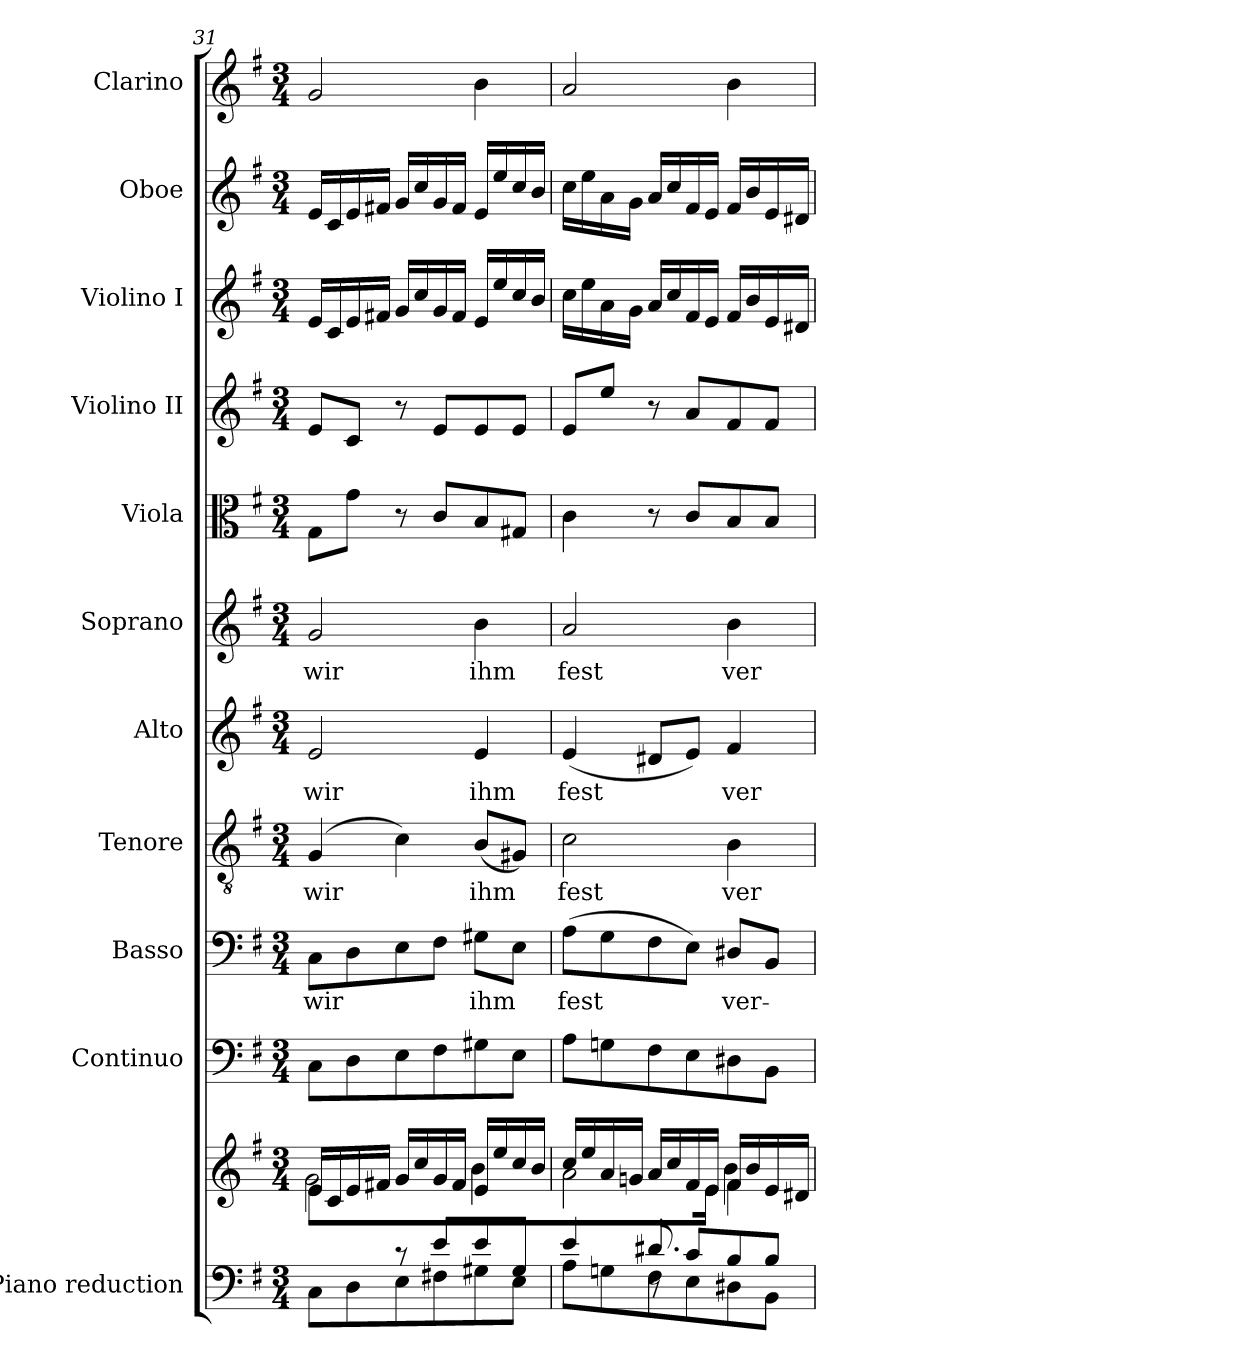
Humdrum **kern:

**kern	**kern	**kern	**kern	**text	**kern	**text	**kern	**text	**kern	**text	**kern	**kern	**kern	**kern	**kern
*part11	*part11	*part10	*part9	*part9	*part8	*part8	*part7	*part7	*part6	*part6	*part5	*part4	*part3	*part2	*part1
*staff12	*staff11	*staff10	*staff9	*staff9	*staff8	*staff8	*staff7	*staff7	*staff6	*staff6	*staff5	*staff4	*staff3	*staff2	*staff1
*I"Piano reduction	*	*I"Continuo	*I"Basso	*	*I"Tenore	*	*I"Alto	*	*I"Soprano	*	*I"Viola	*I"Violino II	*I"Violino I	*I"Oboe	*I"Clarino
*I'Pno	*	*	*	*	*	*	*	*	*	*	*	*	*	*I'Ob	*
*clefF4	*clefG2	*clefF4	*clefF4	*	*clefGv2	*	*clefG2	*	*clefG2	*	*clefC3	*clefG2	*clefG2	*clefG2	*clefG2
*k[f#]	*k[f#]	*k[f#]	*k[f#]	*	*k[f#]	*	*k[f#]	*	*k[f#]	*	*k[f#]	*k[f#]	*k[f#]	*k[f#]	*k[f#]
*M3/4	*M3/4	*M3/4	*M3/4	*	*M3/4	*	*M3/4	*	*M3/4	*	*M3/4	*M3/4	*M3/4	*M3/4	*M3/4
=31	=31	=31	=31	=31	=31	=31	=31	=31	=31	=31	=31	=31	=31	=31	=31
*^	*^	*	*	*	*	*	*	*	*	*	*	*	*	*	*
*	*	*	*^	*	*	*	*	*	*	*	*	*	*	*	*	*	*
!	!	!	!	!	!	!	!LO:LY:b	!	!LO:LY:b	!	!LO:LY:b	!	!LO:LY:b	!	!	!	!	!
8ryy	8C\L	16e/LL	2g\	8e\L	8C\L	8C\L	wir	(4G/	wir	2e/	wir	2g/	wir	8G\L	8e/L	16e/LL	16e/LL	2g/
.	.	16c/	.	.	.	.	.	.	.	.	.	.	.	.	.	16c/	16c/	.
8G/J	8D\	16e/	.	2ryy	8D\	8D\	.	.	.	.	.	.	.	8g\J	8c/J	16e/	16e/	.
.	.	16f#X/JJ	.	.	.	.	.	.	.	.	.	.	.	.	.	16f#X/JJ	16f#X/JJ	.
8r	8E\	16g/LL	.	.	8E\	8E\	.	4c\)	.	.	.	.	.	8r	8r	16g/LL	16g/LL	.
.	.	16cc/	.	.	.	.	.	.	.	.	.	.	.	.	.	16cc/	16cc/	.
8e/L	8F#X\	16g/	.	.	8F#\	8F#\J	.	.	.	.	.	.	.	8c/L	8e/L	16g/	16g/	.
.	.	16f#/JJ	.	.	.	.	.	.	.	.	.	.	.	.	.	16f#/JJ	16f#/JJ	.
!	!	!	!	!	!	!	!LO:LY:b	!	!LO:LY:b	!	!LO:LY:b	!	!LO:LY:b	!	!	!	!	!
8e/	8G#X\	16e/LL	4b\	.	8G#X\	8G#X\L	ihm	(8B/L	ihm	4e/	ihm	4b\	ihm	8B/	8e/	16e/LL	16e/LL	4b\
.	.	16ee/	.	.	.	.	.	.	.	.	.	.	.	.	.	16ee/	16ee/	.
8G#/J	8E\J	16cc/	.	8ryy	8E\J	8E\J	.	8G#X/J)	.	.	.	.	.	8G#X/J	8e/J	16cc/	16cc/	.
.	.	16b/JJ	.	.	.	.	.	.	.	.	.	.	.	.	.	16b/JJ	16b/JJ	.
=32	=32	=32	=32	=32	=32	=32	=32	=32	=32	=32	=32	=32	=32	=32	=32	=32	=32	=32
*	*^	*	*	*	*	*	*	*	*	*	*	*	*	*	*	*	*	*
!	!	!	!	!LO:N:head=open	!	!	!	!LO:LY:b	!	!LO:LY:b	!	!LO:LY:b	!	!LO:LY:b	!	!	!	!	!
4e/	8A\L	4ryy	16cc/LL	2a\	4..ryy	8A\L	(8A\L	fest	2c\	fest	(4e/	fest	2a/	fest	4c\	8e/L	16cc\LL	16cc\LL	2a/
.	.	.	16ee/	.	.	.	.	.	.	.	.	.	.	.	.	.	16ee\	16ee\	.
.	8Gn\	.	16a/	.	.	8Gn\	8G\	.	.	.	.	.	.	.	.	8ee/J	16a\	16a\	.
.	.	.	16gn/JJ	.	.	.	.	.	.	.	.	.	.	.	.	.	16g\JJ	16g\JJ	.
8r	8F#\	8.d#X/L	16a/LL	.	.	8F#\	8F#\	.	.	.	8d#X/L	.	.	.	8r	8r	16a/LL	16a/LL	.
.	.	.	16cc/	.	.	.	.	.	.	.	.	.	.	.	.	.	16cc/	16cc/	.
8c/L	8E\	.	16f#/	.	.	8E\	8E\J)	.	.	.	8e/J)	.	.	.	8c/L	8a/L	16f#/	16f#/	.
.	.	4ryy	16e/JJ	.	16e\Jk	.	.	.	.	.	.	.	.	.	.	.	16e/JJ	16e/JJ	.
!	!	!	!	!	!	!	!	!LO:LY:b	!	!LO:LY:b	!	!LO:LY:b	!	!LO:LY:b	!	!	!	!	!
8B/	8D#X\	.	16f#/LL	4b\	4f#\	8D#X\	8D#X/L	ver-	4B\	ver-	4f#/	ver-	4b\	ver-	8B/	8f#/	16f#/LL	16f#/LL	4b\
.	.	.	16b/	.	.	.	.	.	.	.	.	.	.	.	.	.	16b/	16b/	.
8B/J	8BB\J	.	16e/	.	.	8BB\J	8BB/J	.	.	.	.	.	.	.	8B/J	8f#/J	16e/	16e/	.
.	.	16ryy	16d#X/JJ	.	.	.	.	.	.	.	.	.	.	.	.	.	16d#X/JJ	16d#X/JJ	.
*v	*v	*v	*	*	*	*	*	*	*	*	*	*	*	*	*	*	*	*	*
*	*v	*v	*v	*	*	*	*	*	*	*	*	*	*	*	*	*	*
=	=	=	=	=	=	=	=	=	=	=	=	=	=	=	=
*-	*-	*-	*-	*-	*-	*-	*-	*-	*-	*-	*-	*-	*-	*-	*-
